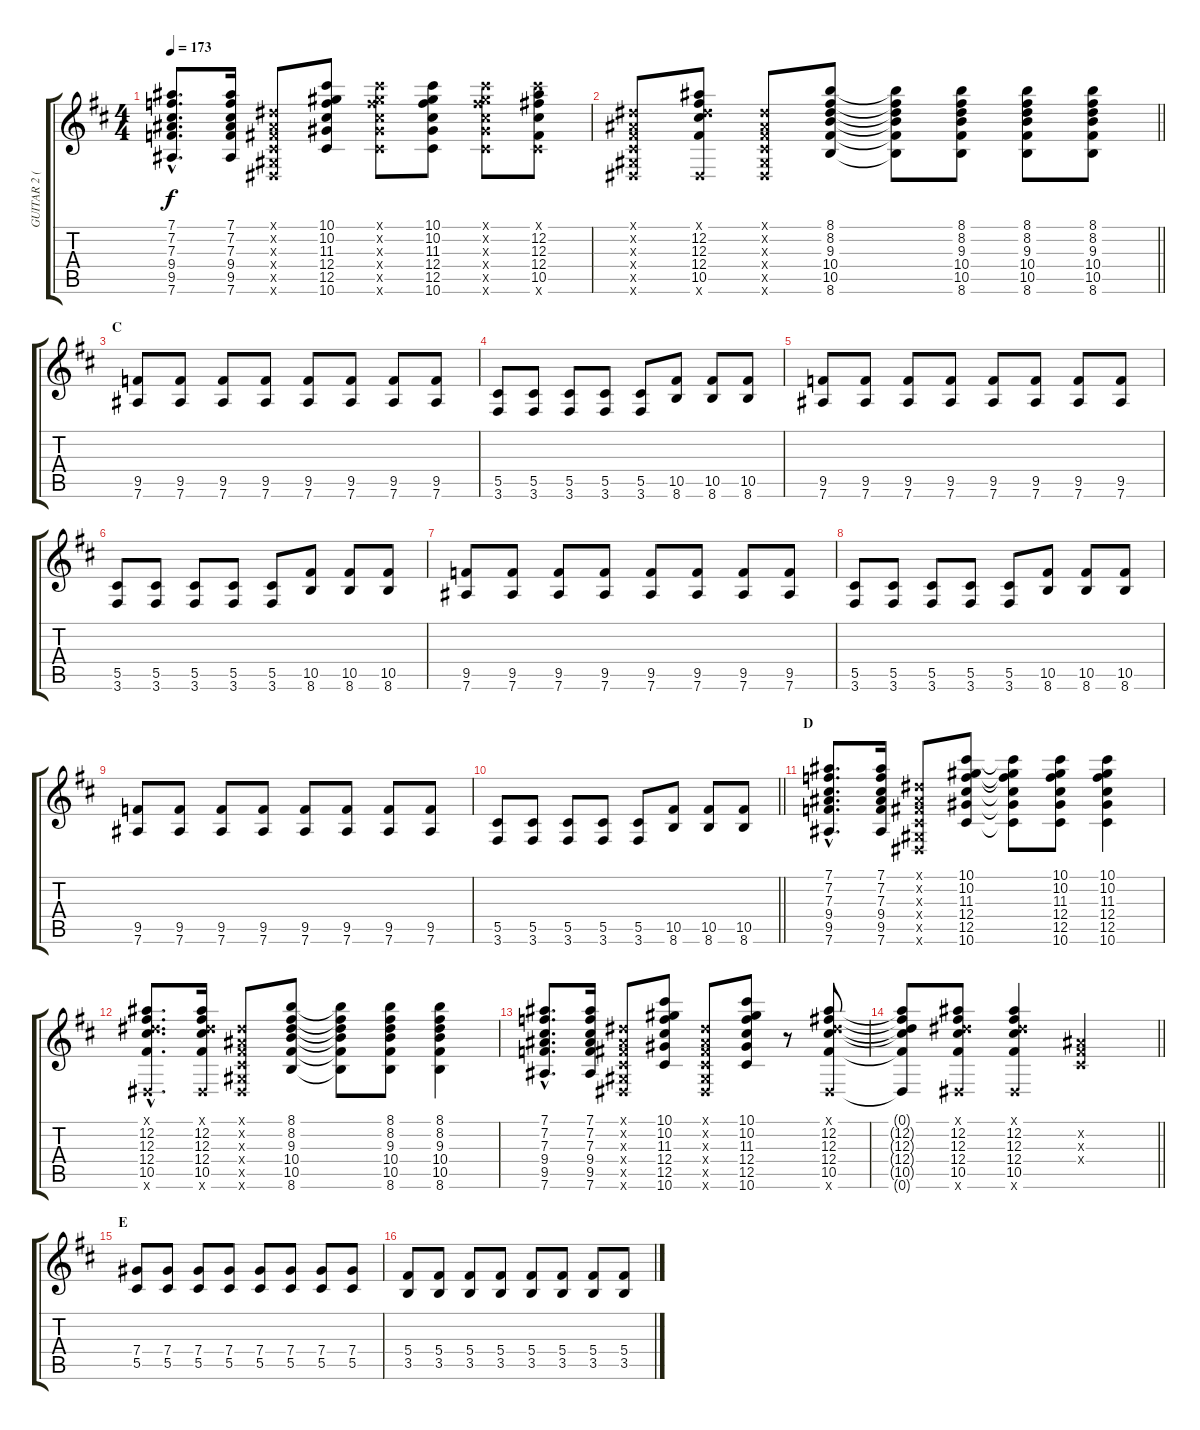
\track ("GUITAR 2 (LEFT)" "GUITAR 2 (") {instrument distortionguitar}
\staff {score tabs}
\tuning (Eb4 Bb3 Gb3 Db3 Ab2 Eb2) {hide}
\ts (4 4)
\tempo 173
\clef g2
\ks bminor
(7.1{hac} 7.2{hac} 7.3{hac} 9.4{hac} 9.5{hac} 7.6{hac}).8{d dy f} (7.1 7.2 7.3 9.4 9.5 7.6).16 (0.1{x} 0.2{x} 0.3{x} 0.4{x} 0.5{x} 0.6{x}).8 (10.1 10.2 11.3 12.4 12.5 10.6).8 (10.1{x} 10.2{x} 11.3{x} 12.4{x} 12.5{x} 10.6{x}).8 (10.1 10.2 11.3 12.4 12.5 10.6).8 (10.1{x} 10.2{x} 11.3{x} 12.4{x} 12.5{x} 10.6{x}).8 (10.1{x} 12.2 12.3 12.4 10.5 10.6{x}).8 |
\barLineRight lightlight
(0.1{x} 0.2{x} 0.3{x} 0.4{x} 0.5{x} 0.6{x}).8 (0.1{x} 12.2 12.3 12.4 10.5 0.6{x}).8 (0.1{x} 0.2{x} 0.3{x} 0.4{x} 0.5{x} 0.6{x}).8 (8.1 8.2 9.3 10.4 10.5 8.6).8 (8.1{t} 8.2{t} 9.3{t} 10.4{t} 10.5{t} 8.6{t}).8 (8.1 8.2 9.3 10.4 10.5 8.6).8 (8.1 8.2 9.3 10.4 10.5 8.6).8 (8.1 8.2 9.3 10.4 10.5 8.6).8 |
\section ("" "C")
(9.5 7.6).8 (9.5 7.6).8 (9.5 7.6).8 (9.5 7.6).8 (9.5 7.6).8 (9.5 7.6).8 (9.5 7.6).8 (9.5 7.6).8 |
(5.5 3.6).8 (5.5 3.6).8 (5.5 3.6).8 (5.5 3.6).8 (5.5 3.6).8 (10.5 8.6).8 (10.5 8.6).8 (10.5 8.6).8 |
(9.5 7.6).8 (9.5 7.6).8 (9.5 7.6).8 (9.5 7.6).8 (9.5 7.6).8 (9.5 7.6).8 (9.5 7.6).8 (9.5 7.6).8 |
(5.5 3.6).8 (5.5 3.6).8 (5.5 3.6).8 (5.5 3.6).8 (5.5 3.6).8 (10.5 8.6).8 (10.5 8.6).8 (10.5 8.6).8 |
(9.5 7.6).8 (9.5 7.6).8 (9.5 7.6).8 (9.5 7.6).8 (9.5 7.6).8 (9.5 7.6).8 (9.5 7.6).8 (9.5 7.6).8 |
(5.5 3.6).8 (5.5 3.6).8 (5.5 3.6).8 (5.5 3.6).8 (5.5 3.6).8 (10.5 8.6).8 (10.5 8.6).8 (10.5 8.6).8 |
(9.5 7.6).8 (9.5 7.6).8 (9.5 7.6).8 (9.5 7.6).8 (9.5 7.6).8 (9.5 7.6).8 (9.5 7.6).8 (9.5 7.6).8 |
\barLineRight lightlight
(5.5 3.6).8 (5.5 3.6).8 (5.5 3.6).8 (5.5 3.6).8 (5.5 3.6).8 (10.5 8.6).8 (10.5 8.6).8 (10.5 8.6).8 |
\section ("" "D")
(7.1{hac} 7.2{hac} 7.3{hac} 9.4{hac} 9.5{hac} 7.6{hac}).8{d} (7.1 7.2 7.3 9.4 9.5 7.6).16 (0.1{x} 0.2{x} 0.3{x} 0.4{x} 0.5{x} 0.6{x}).8 (10.1 10.2 11.3 12.4 12.5 10.6).8 (10.1{t} 10.2{t} 11.3{t} 12.4{t} 12.5{t} 10.6{t}).8 (10.1 10.2 11.3 12.4 12.5 10.6).8 (10.1 10.2 11.3 12.4 12.5 10.6).4 |
(0.1{hac x} 12.2{hac} 12.3{hac} 12.4{hac} 10.5{hac} 0.6{hac x}).8{d} (0.1{x} 12.2 12.3 12.4 10.5 0.6{x}).16 (0.1{x} 0.2{x} 0.3{x} 0.4{x} 0.5{x} 0.6{x}).8 (8.1 8.2 9.3 10.4 10.5 8.6).8 (8.1{t} 8.2{t} 9.3{t} 10.4{t} 10.5{t} 8.6{t}).8 (8.1 8.2 9.3 10.4 10.5 8.6).8 (8.1 8.2 9.3 10.4 10.5 8.6).4 |
(7.1{hac} 7.2{hac} 7.3{hac} 9.4{hac} 9.5{hac} 7.6{hac}).8{d} (7.1 7.2 7.3 9.4 9.5 7.6).16 (0.1{x} 0.2{x} 0.3{x} 0.4{x} 0.5{x} 0.6{x}).8 (10.1 10.2 11.3 12.4 12.5 10.6).8 (0.1{x} 0.2{x} 0.3{x} 0.4{x} 0.5{x} 0.6{x}).8 (10.1 10.2 11.3 12.4 12.5 10.6).8 r.8 (0.1{x} 12.2 12.3 12.4 10.5 0.6{x}).8 |
\barLineRight lightlight
(0.1{t} 12.2{t} 12.3{t} 12.4{t} 10.5{t} 0.6{t}).8 (0.1{x} 12.2 12.3 12.4 10.5 0.6{x}).8 (0.1{x} 12.2 12.3 12.4 10.5 0.6{x}).4 (0.2{x} 0.3{x} 0.4{x}).2 |
\section ("" "E")
(7.4 5.5).8 (7.4 5.5).8 (7.4 5.5).8 (7.4 5.5).8 (7.4 5.5).8 (7.4 5.5).8 (7.4 5.5).8 (7.4 5.5).8 |
(5.4 3.5).8 (5.4 3.5).8 (5.4 3.5).8 (5.4 3.5).8 (5.4 3.5).8 (5.4 3.5).8 (5.4 3.5).8 (5.4 3.5).8
